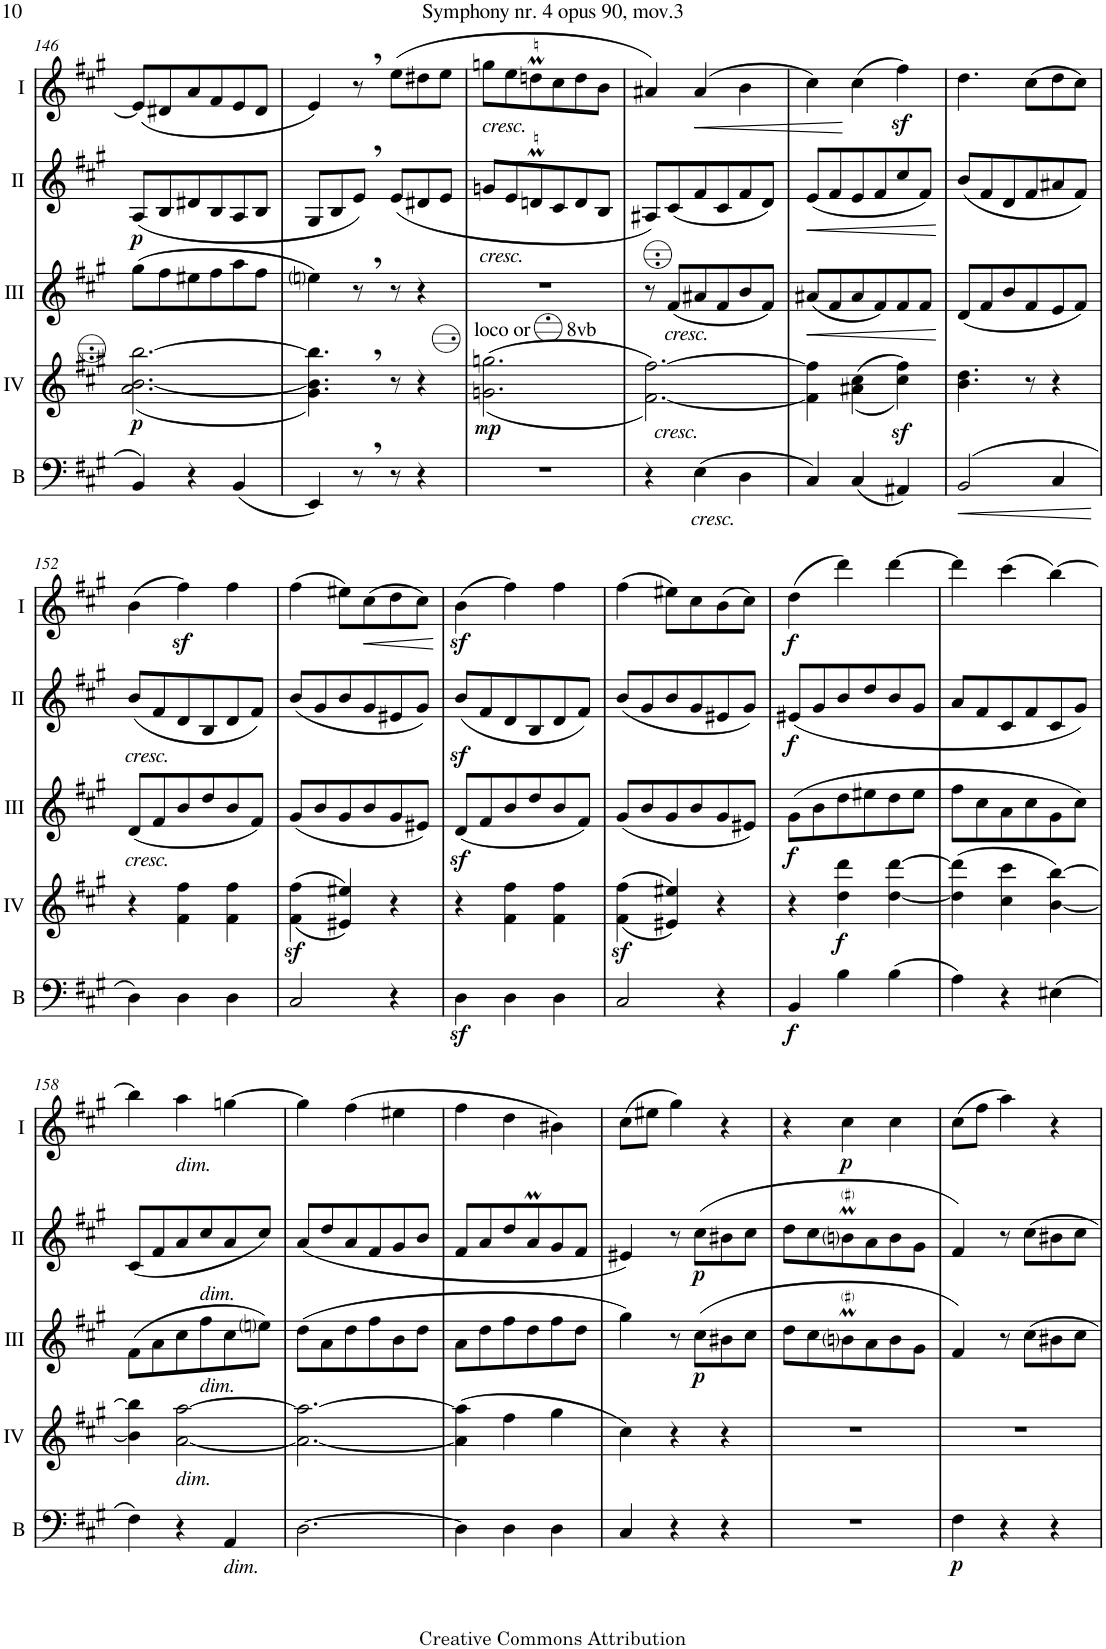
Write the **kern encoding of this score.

**kern	**dynam	**kern	**dynam	**kern	**dynam	**kern	**dynam	**kern	**dynam
*part5	*part5	*part4	*part4	*part3	*part3	*part2	*part2	*part1	*part1
*staff5	*staff5	*staff4	*staff4	*staff3	*staff3	*staff2	*staff2	*staff1	*staff1
*I"Bass	*	*I"Acc. 4	*	*I"Acc. 3	*	*I"Acc. 2	*	*I"Acc. 1	*
*I'B	*	*	*	*	*	*	*	*	*
!!LO:PB:g=z
*clefF4	*	*clefG2	*	*clefG2	*	*clefG2	*	*clefG2	*
*Trd7c12	*	*Trd7c12	*	*Trd7c12	*	*	*	*	*
*k[f#c#g#]	*	*k[f#c#g#]	*	*k[f#c#g#]	*	*k[f#c#g#]	*	*k[f#c#g#]	*
*M3/4	*	*M3/4	*	*M3/4	*	*M3/4	*	*M3/4	*
=146	=146	=146	=146	=146	=146	=146	=146	=146	=146
!	!	!	!LO:DY:b	!	!	!	!LO:DY:b	!	!
4BB/	.	(<2.a\ [2.b\ [2.bb\	p	(8gg#\L	.	(<8A/L	p	(8e/L]	.
.	.	.	.	8ff#\	.	8B/	.	8d#X/	.
4r	.	.	.	8ee#X\	.	8d#X/	.	8a/	.
.	.	.	.	8ff#\	.	8B/	.	8f#/	.
(4BB/	.	.	.	8aa\	.	8A/	.	8e/	.
.	.	.	.	8ff#\J	.	8B/J	.	8d#/J	.
=147	=147	=147	=147	=147	=147	=147	=147	=147	=147
4EE/)	.	4.g#\, 4.b\], 4.bb\],)	.	4eeni\)	.	8G#/L	.	4e/)	.
.	.	.	.	.	.	8B/	.	.	.
8r	.	.	.	8r	.	8e,/J)	.	8r	.
8r	.	8r	.	8r	.	(<8e/L	.	(8ee\L	.
4r	.	4r	.	4r	.	8d#X/	.	8dd#X\	.
.	.	.	.	.	.	8e/J	.	8ee\J	.
=148	=148	=148	=148	=148	=148	=148	=148	=148	=148
!	!	!	!	!	!	!	!	!LO:TX:b:i:t=cresc.	!
!	!	!	!	!	!	!LO:TX:b:i:t=cresc.	!	!	!
!	!	!LO:TX:a:t=loco or       8vb	!	!	!	!	!	!	!
!	!	!	!LO:DY:b	!	!	!	!	!	!
2.r	.	(<(2.ggn\ 2.gggn\	mp	2.r	.	8gn/L	.	8ggn\L	.
.	.	.	.	.	.	8e/	.	8ee\	.
.	.	.	.	.	.	8dnM/	.	8ddnM\	.
.	.	.	.	.	.	8c#/	.	8cc#\	.
.	.	.	.	.	.	8d/	.	8dd\	.
.	.	.	.	.	.	8B/J	.	8b\J	.
=149	=149	=149	=149	=149	=149	=149	=149	=149	=149
!	!	!LO:TX:b:i:t=cresc.	!	!	!	!	!	!	!
4r	.	[2.ff#\ [2.fff#\))	.	8r	.	8A#X/L)	.	4a#X/)	.
!	!	!	!	!LO:TX:b:i:t=cresc.	!	!	!	!	!
.	.	.	.	(8f#/L	.	(8c#/	.	.	.
!LO:TX:b:i:t=cresc.	!	!	!	!	!	!	!	!	!
!	!	!	!	!	!	!	!	!	!LO:HP:b
(4E\	.	.	.	8a#X/	.	8f#/	.	(4a#/	<
.	.	.	.	8f#/	.	8c#/	.	.	.
4D\	.	.	.	8b/	.	8f#/	.	4b\	.
.	.	.	.	8f#/J)	.	8d/J)	.	.	.
=150	=150	=150	=150	=150	=150	=150	=150	=150	=150
!	!	!	!	!	!LO:HP:b	!	!LO:HP:b	!	!
4C#/)	.	4ff#\] 4fff#\]	.	(8a#X/L	<	(8e/L	<	4cc#\)	.
.	.	.	.	8f#/	.	8f#/	.	.	.
(4C#/	.	((<4aa#X\ 4ccc#\	.	8a#/	.	8e/	.	(4cc#\	[
.	.	.	.	8f#/)	.	8f#/	.	.	.
4AA#X/)	.	4ccc#\z< 4fff#\z<))	.	8f#/	.	8cc#/	.	4ff#z<\)	.
.	.	.	.	8f#/J	.	8f#/J)	.	.	.
.	.	.	.	.	[	.	[	.	.
=151	=151	=151	=151	=151	=151	=151	=151	=151	=151
!	!LO:HP:b	!	!	!	!	!	!	!	!
(2BB/	<	4.bb\ 4.ddd\	.	(8d/L	.	(8b/L	.	4.dd\	.
.	.	.	.	8f#/	.	8f#/	.	.	.
.	.	.	.	8b/	.	8d/	.	.	.
.	.	8r	.	8f#/	.	8f#/	.	(8cc#\L	.
4C#/	.	4r	.	8e/	.	8a#X/	.	8dd\	.
.	.	.	.	8f#/J)	.	8f#/J)	.	8cc#\J)	.
.	[	.	.	.	.	.	.	.	.
!!LO:LB:g=z
=152	=152	=152	=152	=152	=152	=152	=152	=152	=152
!	!	!	!	!	!	!LO:TX:b:i:t=cresc.	!	!	!
!	!	!	!	!LO:TX:b:i:t=cresc.	!	!	!	!	!
4D\)	.	4r	.	(8d/L	.	(8b/L	.	(4b\	.
.	.	.	.	8f#/	.	8f#/	.	.	.
4D\	.	4ff#\ 4fff#\	.	8b/	.	8d/	.	4ff#z<\)	.
.	.	.	.	8dd/	.	8B/	.	.	.
4D\	.	4ff#\ 4fff#\	.	8b/	.	8d/	.	4ff#\	.
.	.	.	.	8f#/J)	.	8f#/J)	.	.	.
=153	=153	=153	=153	=153	=153	=153	=153	=153	=153
2C#/	.	((<4ff#\z< 4fff#\z<	.	(8g#/L	.	(8b/L	.	(4ff#\	.
.	.	.	.	8b/	.	8g#/	.	.	.
.	.	4ee#X/ 4eee#X/))	.	8g#/	.	8b/	.	8ee#X\L)	.
!	!	!	!	!	!	!	!	!	!LO:HP:b
.	.	.	.	8b/	.	8g#/	.	(8cc#\	<
4r	.	4r	.	8g#/	.	8e#X/	.	8dd\	.
.	.	.	.	8e#X/J)	.	8g#/J)	.	8cc#\J)	.
.	.	.	.	.	.	.	.	.	[
=154	=154	=154	=154	=154	=154	=154	=154	=154	=154
4Dz<\	.	4r	.	(8dz</L	.	(8bz</L	.	(4bz<\	.
.	.	.	.	8f#/	.	8f#/	.	.	.
4D\	.	4ff#\ 4fff#\	.	8b/	.	8d/	.	4ff#\)	.
.	.	.	.	8dd/	.	8B/	.	.	.
4D\	.	4ff#\ 4fff#\	.	8b/	.	8d/	.	4ff#\	.
.	.	.	.	8f#/J)	.	8f#/J)	.	.	.
=155	=155	=155	=155	=155	=155	=155	=155	=155	=155
2C#/	.	((<4ff#\z< 4fff#\z<	.	(8g#/L	.	(8b/L	.	(4ff#\	.
.	.	.	.	8b/	.	8g#/	.	.	.
.	.	4ee#X/ 4eee#X/))	.	8g#/	.	8b/	.	8ee#X\L)	.
.	.	.	.	8b/	.	8g#/	.	8cc#\	.
4r	.	4r	.	8g#/	.	8e#X/	.	(8b\	.
.	.	.	.	8e#X/J)	.	8g#/J)	.	8cc#\J)	.
=156	=156	=156	=156	=156	=156	=156	=156	=156	=156
!	!LO:DY:b	!	!	!	!LO:DY:b	!	!LO:DY:b	!	!LO:DY:b
4BB/	f	4r	.	(8g#\L	f	(<8e#X/L	f	(4dd\	f
.	.	.	.	8b\	.	8g#/	.	.	.
!	!	!	!LO:DY:b	!	!	!	!	!	!
4B\	.	4ddd\ 4dddd\	f	8dd\	.	8b/	.	4ddd\)	.
.	.	.	.	8ee#X\	.	8dd/	.	.	.
(4B\	.	[4ddd\ [4dddd\	.	8dd\	.	8b/	.	[4ddd\	.
.	.	.	.	8ee#\J	.	8g#/J	.	.	.
=157	=157	=157	=157	=157	=157	=157	=157	=157	=157
4A\)	.	(4ddd\] 4dddd\]	.	8ff#\L	.	8a/L	.	4ddd\]	.
.	.	.	.	8cc#\	.	8f#/	.	.	.
4r	.	4ccc#\ 4cccc#\	.	8a\	.	8c#/	.	(4ccc#\	.
.	.	.	.	8cc#\	.	8f#/	.	.	.
(4E#X\	.	[4bb\ [4bbb\)	.	8g#\	.	8c#/	.	[4bb\)	.
.	.	.	.	8cc#\J)	.	8g#/J)	.	.	.
!!LO:LB:g=z
=158	=158	=158	=158	=158	=158	=158	=158	=158	=158
4F#\)	.	4bb\] 4bbb\]	.	(8f#\L	.	(8c#/L	.	4bb\]	.
.	.	.	.	8a\	.	8f#/	.	.	.
!	!	!	!	!	!	!	!	!LO:TX:b:i:t=dim.	!
!	!	!LO:TX:b:i:t=dim.	!	!	!	!	!	!	!
4r	.	[2aa\ [2aaa\	.	8cc#\	.	8a/	.	4aa\	.
!	!	!	!	!	!	!LO:TX:b:i:t=dim.	!	!	!
!	!	!	!	!LO:TX:b:i:t=dim.	!	!	!	!	!
.	.	.	.	8ff#\	.	8cc#/	.	.	.
!LO:TX:b:i:t=dim.	!	!	!	!	!	!	!	!	!
4AA/	.	.	.	8cc#\	.	8a/	.	[4ggn\	.
.	.	.	.	8eeni\J)	.	8cc#/J)	.	.	.
=159	=159	=159	=159	=159	=159	=159	=159	=159	=159
[2.D\	.	2.aa\_ 2.aaa\_	.	(8dd\L	.	(<8a/L	.	4gg\]	.
.	.	.	.	8a\	.	8dd/	.	.	.
.	.	.	.	8dd\	.	8a/	.	(4ff#\	.
.	.	.	.	8ff#\	.	8f#/	.	.	.
.	.	.	.	8b\	.	8g#/	.	4ee#X\	.
.	.	.	.	8dd\J	.	8b/J	.	.	.
=160	=160	=160	=160	=160	=160	=160	=160	=160	=160
4D\]	.	(4aa\] 4aaa\]	.	8a\L	.	8f#/L	.	4ff#\	.
.	.	.	.	8dd\	.	8a/	.	.	.
4D\	.	4fff#\	.	8ff#\	.	8dd/	.	4dd\	.
.	.	.	.	8dd\	.	8aM/	.	.	.
4D\	.	4ggg#\	.	8ff#\	.	8g#/	.	4b#X\)	.
.	.	.	.	8dd\J	.	8f#/J	.	.	.
=161	=161	=161	=161	=161	=161	=161	=161	=161	=161
4C#/	.	4ccc#\)	.	4gg#\)	.	4e#X/)	.	(8cc#\L	.
.	.	.	.	.	.	.	.	8ee#X\J	.
4r	.	4r	.	8r	.	8r	.	4gg#\)	.
!	!	!	!	!	!LO:DY:b	!	!LO:DY:b	!	!
.	.	.	.	(8cc#\L	p	(8cc#\L	p	.	.
4r	.	4r	.	8b#X\	.	8b#X\	.	4r	.
.	.	.	.	8cc#\J	.	8cc#\J	.	.	.
=162	=162	=162	=162	=162	=162	=162	=162	=162	=162
2.r	.	2.r	.	8dd\L	.	8dd\L	.	4r	.
.	.	.	.	8cc#\	.	8cc#\	.	.	.
!	!	!	!	!LO:MOR:acc=#	!	!LO:MOR:acc=#	!	!	!LO:DY:b
.	.	.	.	8bniM\	.	8bniM\	.	4cc#\	p
.	.	.	.	8a\	.	8a\	.	.	.
.	.	.	.	8b\	.	8b\	.	4cc#\	.
.	.	.	.	8g#\J	.	8g#\J	.	.	.
=163	=163	=163	=163	=163	=163	=163	=163	=163	=163
!	!LO:DY:b	!	!	!	!	!	!	!	!
4F#\	p	2.r	.	4f#/)	.	4f#/)	.	(8cc#\L	.
.	.	.	.	.	.	.	.	8ff#\J	.
4r	.	.	.	8r	.	8r	.	4aa\)	.
.	.	.	.	8cc#\L	.	8cc#\L	.	.	.
4r	.	.	.	8b#X\	.	8b#X\	.	4r	.
.	.	.	.	8cc#\J	.	8cc#\J	.	.	.
=	=	=	=	=	=	=	=	=	=
*-	*-	*-	*-	*-	*-	*-	*-	*-	*-
